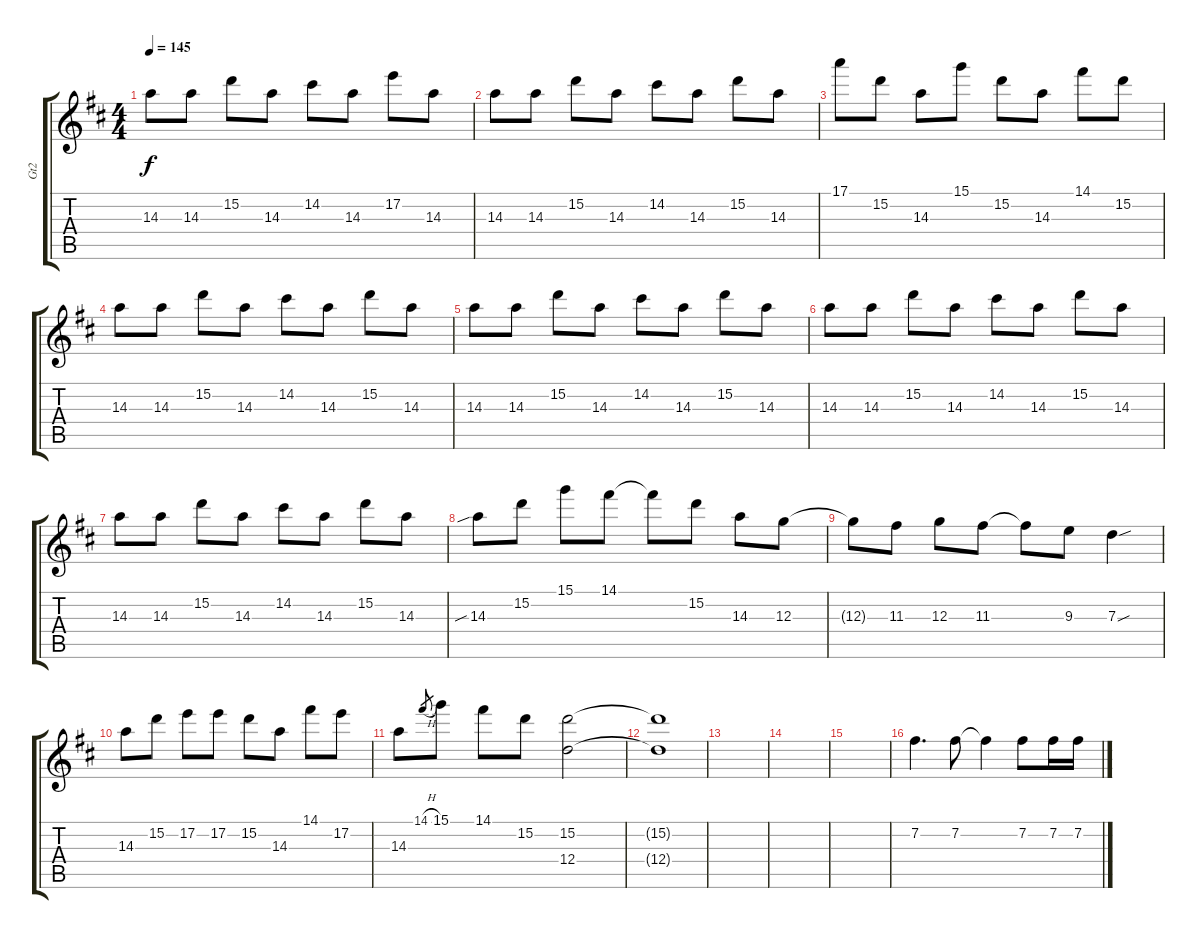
\track ("       Gt2           " "       Gt2") {instrument overdrivenguitar}
\staff {score tabs}
\tuning (E4 B3 G3 D3 A2 E2) {hide}
\ts (4 4)
\tempo 145
\clef g2
\ks d
14.3.8{dy f} 14.3.8 15.2.8 14.3.8 14.2.8 14.3.8 17.2.8 14.3.8 |
14.3.8 14.3.8 15.2.8 14.3.8 14.2.8 14.3.8 15.2.8 14.3.8 |
17.1.8 15.2.8 14.3.8 15.1.8 15.2.8 14.3.8 14.1.8 15.2.8 |
14.3.8 14.3.8 15.2.8 14.3.8 14.2.8 14.3.8 15.2.8 14.3.8 |
14.3.8 14.3.8 15.2.8 14.3.8 14.2.8 14.3.8 15.2.8 14.3.8 |
14.3.8 14.3.8 15.2.8 14.3.8 14.2.8 14.3.8 15.2.8 14.3.8 |
14.3.8 14.3.8 15.2.8 14.3.8 14.2.8 14.3.8 15.2.8 14.3.8 |
14.3{sib}.8 15.2.8 15.1.8 14.1.8 14.1{t}.8 15.2.8 14.3.8 12.3.8 |
12.3{t}.8 11.3.8 12.3.8 11.3.8 11.3{t}.8 9.3.8 7.3{sou}.4 |
14.3.8 15.2.8 17.2.8 17.2.8 15.2.8 14.3.8 14.1.8 17.2.8 |
14.3.8 14.1{h}.8{gr} 15.1.8 14.1.8 15.2.8 (15.2 12.4).2 |
(15.2{t} 12.4{t}).1 |
|
|
|
7.2.4{d} 7.2.8 7.2{t}.4 7.2.8 7.2.16 7.2.16
